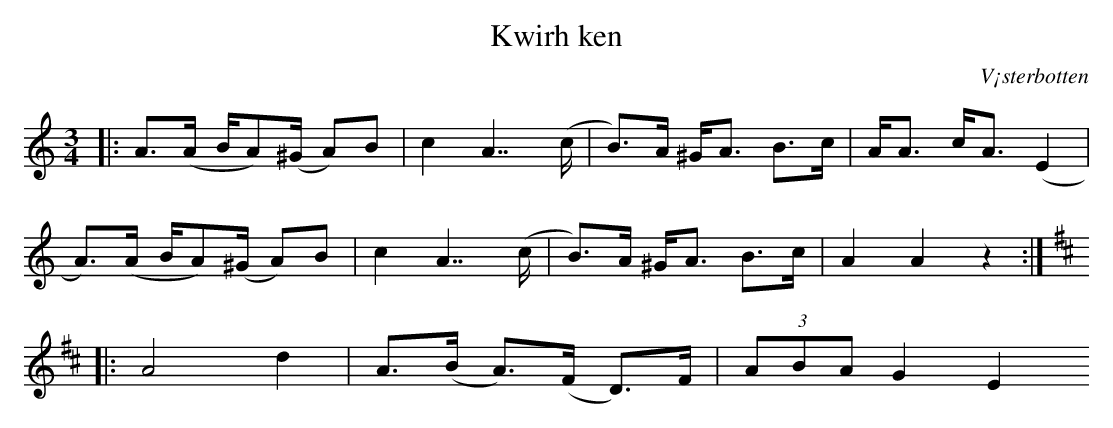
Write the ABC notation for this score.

X:1
T:Kwirh ken
O:V¡sterbotten
M:3/4
L:1/8
K:Am
|: A>(A B/A)(^G/ A)B | c2 A7/(c/ | B)>A ^G<A B>c | A<A c<A (E2 |
A)>(A B/A)(^G/ A)B | c2 A7/(c/ | B)>A ^G<A B>c | A2 A2 z2 :|
K:D
|:A4 d2 | A>(B A)>(F D)>F | (3 ABA G2 E2
